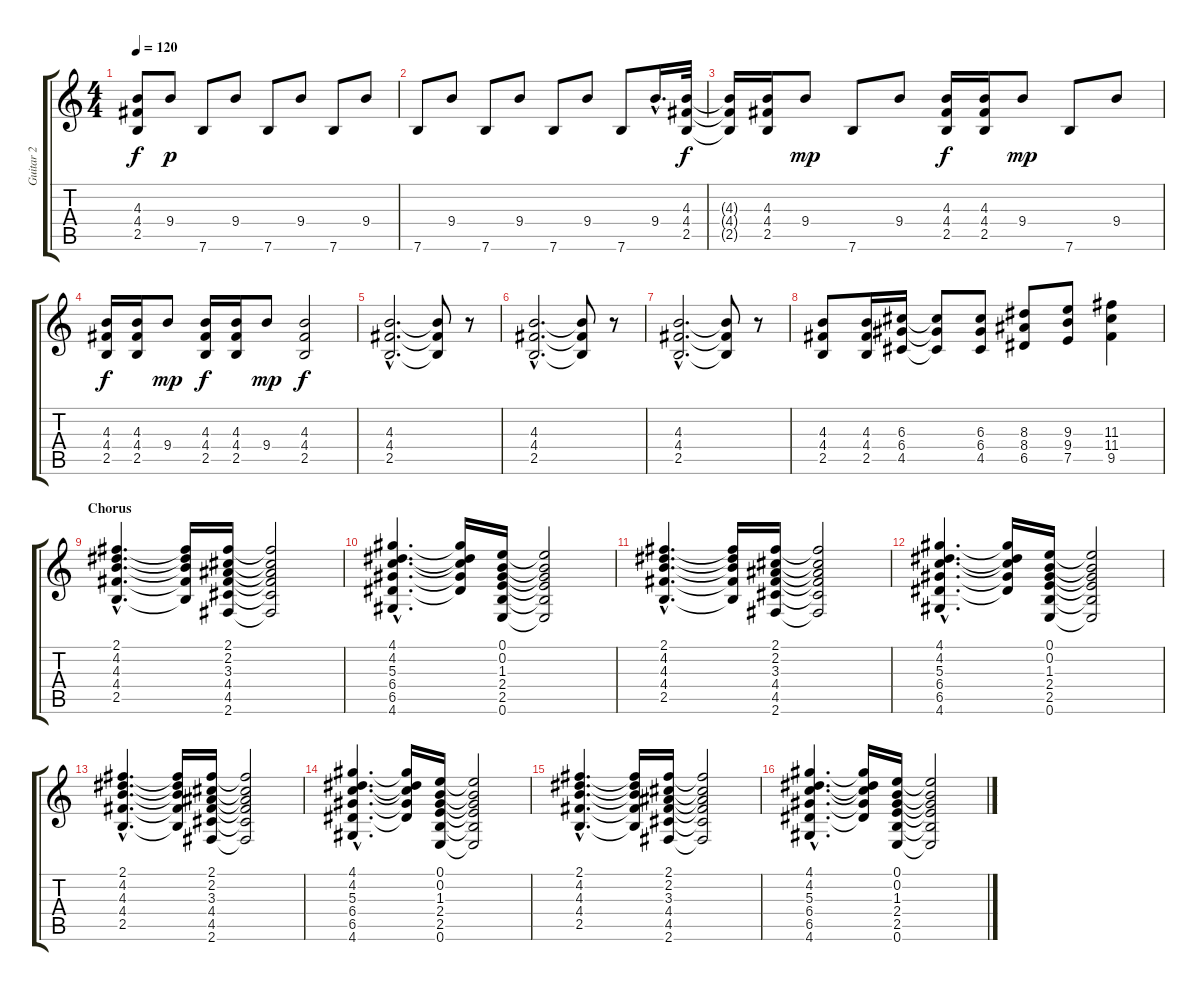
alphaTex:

\track ("Guitar 2" "Guitar 2") {instrument overdrivenguitar}
\staff {score tabs}
\tuning (E4 B3 G3 D3 A2 E2) {hide}
\ts (4 4)
\tempo 120
\clef g2
\ks c
(4.3 4.4 2.5).8{dy f} 9.4.8{dy p} 7.6.8 9.4.8 7.6.8 9.4.8 7.6.8 9.4.8 |
7.6.8 9.4.8 7.6.8 9.4.8 7.6.8 9.4.8 7.6.8 9.4{hac}.16{d} (4.3 4.4 2.5).32{dy f} |
(4.3{t} 4.4{t} 2.5{t}).16 (4.3 4.4 2.5).16 9.4.8{dy mp} 7.6.8 9.4.8 (4.3 4.4 2.5).16{dy f} (4.3 4.4 2.5).16 9.4.8{dy mp} 7.6.8 9.4.8 |
(4.3 4.4 2.5).16{dy f} (4.3 4.4 2.5).16 9.4.8{dy mp} (4.3 4.4 2.5).16{dy f} (4.3 4.4 2.5).16 9.4.8{dy mp} (4.3 4.4 2.5).2{dy f} |
(4.3{hac} 4.4{hac} 2.5{hac}).2{d} (4.3{t} 4.4{t} 2.5{t}).8 r.8 |
(4.3{hac} 4.4{hac} 2.5{hac}).2{d} (4.3{t} 4.4{t} 2.5{t}).8 r.8 |
(4.3{hac} 4.4{hac} 2.5{hac}).2{d} (4.3{t} 4.4{t} 2.5{t}).8 r.8 |
(4.3 4.4 2.5).8 (4.3 4.4 2.5).16 (6.3 6.4 4.5).16 (6.3{t} 6.4{t} 4.5{t}).8 (6.3 6.4 4.5).8 (8.3 8.4 6.5).8 (9.3 9.4 7.5).8 (11.3 11.4 9.5).4 |
\section ("" "Chorus")
(2.1{hac} 4.2{hac} 4.3{hac} 4.4{hac} 2.5{hac}).4{d} (2.1{t} 4.2{t} 4.3{t} 4.4{t} 2.5{t}).16 (2.1 2.2 3.3 4.4 4.5 2.6).16 (2.1{t} 2.2{t} 3.3{t} 4.4{t} 4.5{t} 2.6{t}).2 |
(4.1{hac} 4.2{hac} 5.3{hac} 6.4{hac} 6.5{hac} 4.6{hac}).4{d} (4.1{t} 4.2{t} 5.3{t} 6.4{t} 6.5{t}).16 (0.1 0.2 1.3 2.4 2.5 0.6).16 (0.1{t} 0.2{t} 1.3{t} 2.4{t} 2.5{t} 0.6{t}).2 |
(2.1{hac} 4.2{hac} 4.3{hac} 4.4{hac} 2.5{hac}).4{d} (2.1{t} 4.2{t} 4.3{t} 4.4{t} 2.5{t}).16 (2.1 2.2 3.3 4.4 4.5 2.6).16 (2.1{t} 2.2{t} 3.3{t} 4.4{t} 4.5{t} 2.6{t}).2 |
(4.1{hac} 4.2{hac} 5.3{hac} 6.4{hac} 6.5{hac} 4.6{hac}).4{d} (4.1{t} 4.2{t} 5.3{t} 6.4{t} 6.5{t}).16 (0.1 0.2 1.3 2.4 2.5 0.6).16 (0.1{t} 0.2{t} 1.3{t} 2.4{t} 2.5{t} 0.6{t}).2 |
(2.1{hac} 4.2{hac} 4.3{hac} 4.4{hac} 2.5{hac}).4{d} (2.1{t} 4.2{t} 4.3{t} 4.4{t} 2.5{t}).16 (2.1 2.2 3.3 4.4 4.5 2.6).16 (2.1{t} 2.2{t} 3.3{t} 4.4{t} 4.5{t} 2.6{t}).2 |
(4.1{hac} 4.2{hac} 5.3{hac} 6.4{hac} 6.5{hac} 4.6{hac}).4{d} (4.1{t} 4.2{t} 5.3{t} 6.4{t} 6.5{t}).16 (0.1 0.2 1.3 2.4 2.5 0.6).16 (0.1{t} 0.2{t} 1.3{t} 2.4{t} 2.5{t} 0.6{t}).2 |
(2.1{hac} 4.2{hac} 4.3{hac} 4.4{hac} 2.5{hac}).4{d} (2.1{t} 4.2{t} 4.3{t} 4.4{t} 2.5{t}).16 (2.1 2.2 3.3 4.4 4.5 2.6).16 (2.1{t} 2.2{t} 3.3{t} 4.4{t} 4.5{t} 2.6{t}).2 |
(4.1{hac} 4.2{hac} 5.3{hac} 6.4{hac} 6.5{hac} 4.6{hac}).4{d} (4.1{t} 4.2{t} 5.3{t} 6.4{t} 6.5{t}).16 (0.1 0.2 1.3 2.4 2.5 0.6).16 (0.1{t} 0.2{t} 1.3{t} 2.4{t} 2.5{t} 0.6{t}).2
